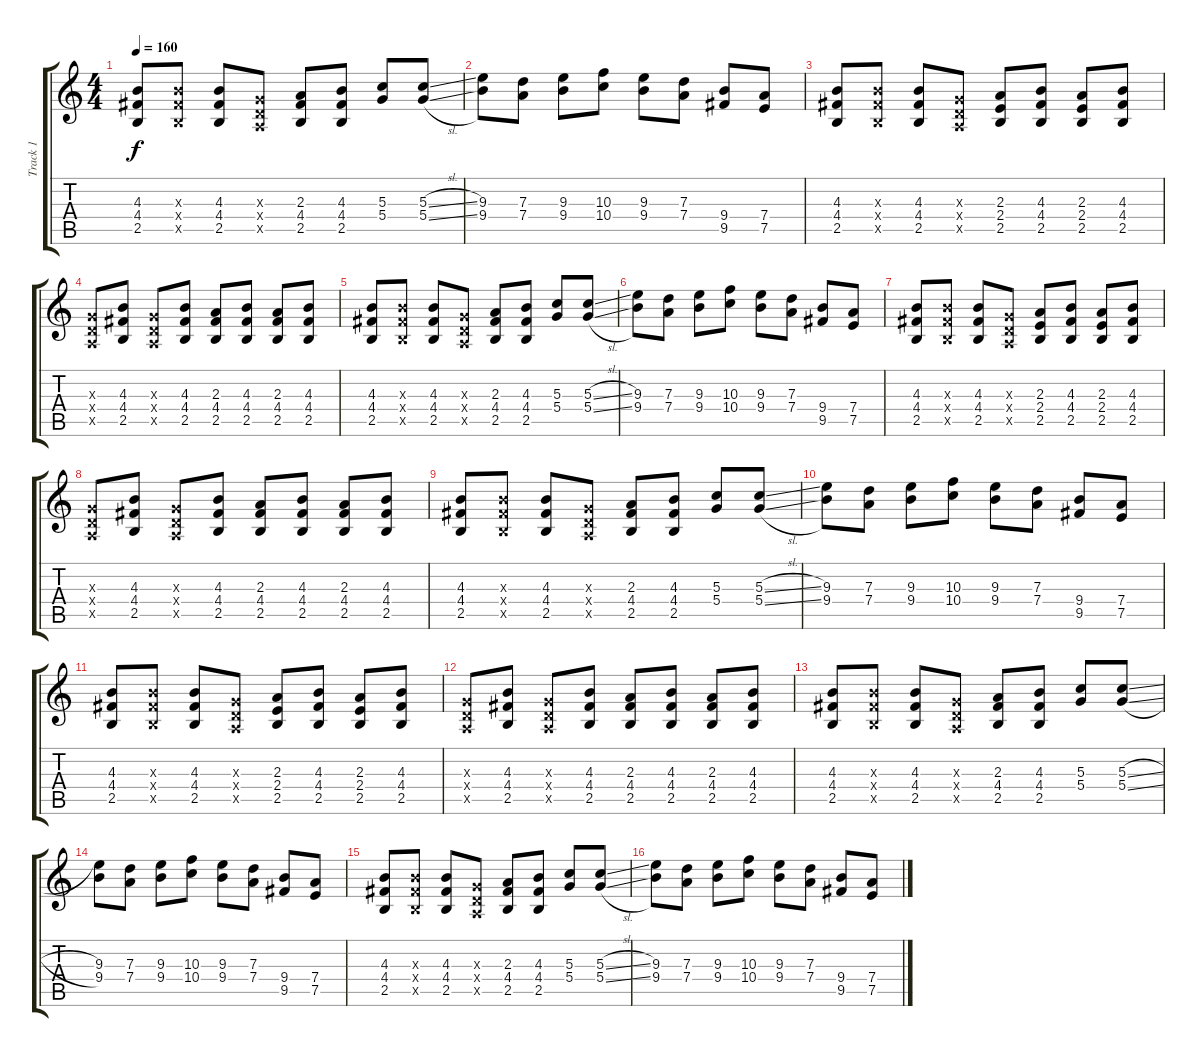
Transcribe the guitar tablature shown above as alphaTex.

\track ("Track 1" "Track 1") {instrument distortionguitar}
\staff {score tabs}
\tuning (E4 B3 G3 D3 A2 E2) {hide}
\ts (4 4)
\tempo 160
\clef g2
\ks c
(4.3 4.4 2.5).8{dy f} (4.3{x} 4.4{x} 2.5{x}).8 (4.3 4.4 2.5).8 (0.3{x} 0.4{x} 0.5{x}).8 (2.3 4.4 2.5).8 (4.3 4.4 2.5).8 (5.3 5.4).8 (5.3{sl} 5.4{sl}).8 |
(9.3 9.4).8 (7.3 7.4).8 (9.3 9.4).8 (10.3 10.4).8 (9.3 9.4).8 (7.3 7.4).8 (9.4 9.5).8 (7.4 7.5).8 |
(4.3 4.4 2.5).8 (4.3{x} 4.4{x} 2.5{x}).8 (4.3 4.4 2.5).8 (0.3{x} 0.4{x} 0.5{x}).8 (2.3 2.4 2.5).8 (4.3 4.4 2.5).8 (2.3 2.4 2.5).8 (4.3 4.4 2.5).8 |
(0.3{x} 0.4{x} 0.5{x}).8 (4.3 4.4 2.5).8 (0.3{x} 0.4{x} 0.5{x}).8 (4.3 4.4 2.5).8 (2.3 4.4 2.5).8 (4.3 4.4 2.5).8 (2.3 4.4 2.5).8 (4.3 4.4 2.5).8 |
(4.3 4.4 2.5).8 (4.3{x} 4.4{x} 2.5{x}).8 (4.3 4.4 2.5).8 (0.3{x} 0.4{x} 0.5{x}).8 (2.3 4.4 2.5).8 (4.3 4.4 2.5).8 (5.3 5.4).8 (5.3{sl} 5.4{sl}).8 |
(9.3 9.4).8 (7.3 7.4).8 (9.3 9.4).8 (10.3 10.4).8 (9.3 9.4).8 (7.3 7.4).8 (9.4 9.5).8 (7.4 7.5).8 |
(4.3 4.4 2.5).8 (4.3{x} 4.4{x} 2.5{x}).8 (4.3 4.4 2.5).8 (0.3{x} 0.4{x} 0.5{x}).8 (2.3 2.4 2.5).8 (4.3 4.4 2.5).8 (2.3 2.4 2.5).8 (4.3 4.4 2.5).8 |
(0.3{x} 0.4{x} 0.5{x}).8 (4.3 4.4 2.5).8 (0.3{x} 0.4{x} 0.5{x}).8 (4.3 4.4 2.5).8 (2.3 4.4 2.5).8 (4.3 4.4 2.5).8 (2.3 4.4 2.5).8 (4.3 4.4 2.5).8 |
(4.3 4.4 2.5).8 (4.3{x} 4.4{x} 2.5{x}).8 (4.3 4.4 2.5).8 (0.3{x} 0.4{x} 0.5{x}).8 (2.3 4.4 2.5).8 (4.3 4.4 2.5).8 (5.3 5.4).8 (5.3{sl} 5.4{sl}).8 |
(9.3 9.4).8 (7.3 7.4).8 (9.3 9.4).8 (10.3 10.4).8 (9.3 9.4).8 (7.3 7.4).8 (9.4 9.5).8 (7.4 7.5).8 |
(4.3 4.4 2.5).8 (4.3{x} 4.4{x} 2.5{x}).8 (4.3 4.4 2.5).8 (0.3{x} 0.4{x} 0.5{x}).8 (2.3 2.4 2.5).8 (4.3 4.4 2.5).8 (2.3 2.4 2.5).8 (4.3 4.4 2.5).8 |
(0.3{x} 0.4{x} 0.5{x}).8 (4.3 4.4 2.5).8 (0.3{x} 0.4{x} 0.5{x}).8 (4.3 4.4 2.5).8 (2.3 4.4 2.5).8 (4.3 4.4 2.5).8 (2.3 4.4 2.5).8 (4.3 4.4 2.5).8 |
(4.3 4.4 2.5).8 (4.3{x} 4.4{x} 2.5{x}).8 (4.3 4.4 2.5).8 (0.3{x} 0.4{x} 0.5{x}).8 (2.3 4.4 2.5).8 (4.3 4.4 2.5).8 (5.3 5.4).8 (5.3{sl} 5.4{sl}).8 |
(9.3 9.4).8 (7.3 7.4).8 (9.3 9.4).8 (10.3 10.4).8 (9.3 9.4).8 (7.3 7.4).8 (9.4 9.5).8 (7.4 7.5).8 |
(4.3 4.4 2.5).8 (4.3{x} 4.4{x} 2.5{x}).8 (4.3 4.4 2.5).8 (0.3{x} 0.4{x} 0.5{x}).8 (2.3 4.4 2.5).8 (4.3 4.4 2.5).8 (5.3 5.4).8 (5.3{sl} 5.4{sl}).8 |
(9.3 9.4).8 (7.3 7.4).8 (9.3 9.4).8 (10.3 10.4).8 (9.3 9.4).8 (7.3 7.4).8 (9.4 9.5).8 (7.4 7.5).8
